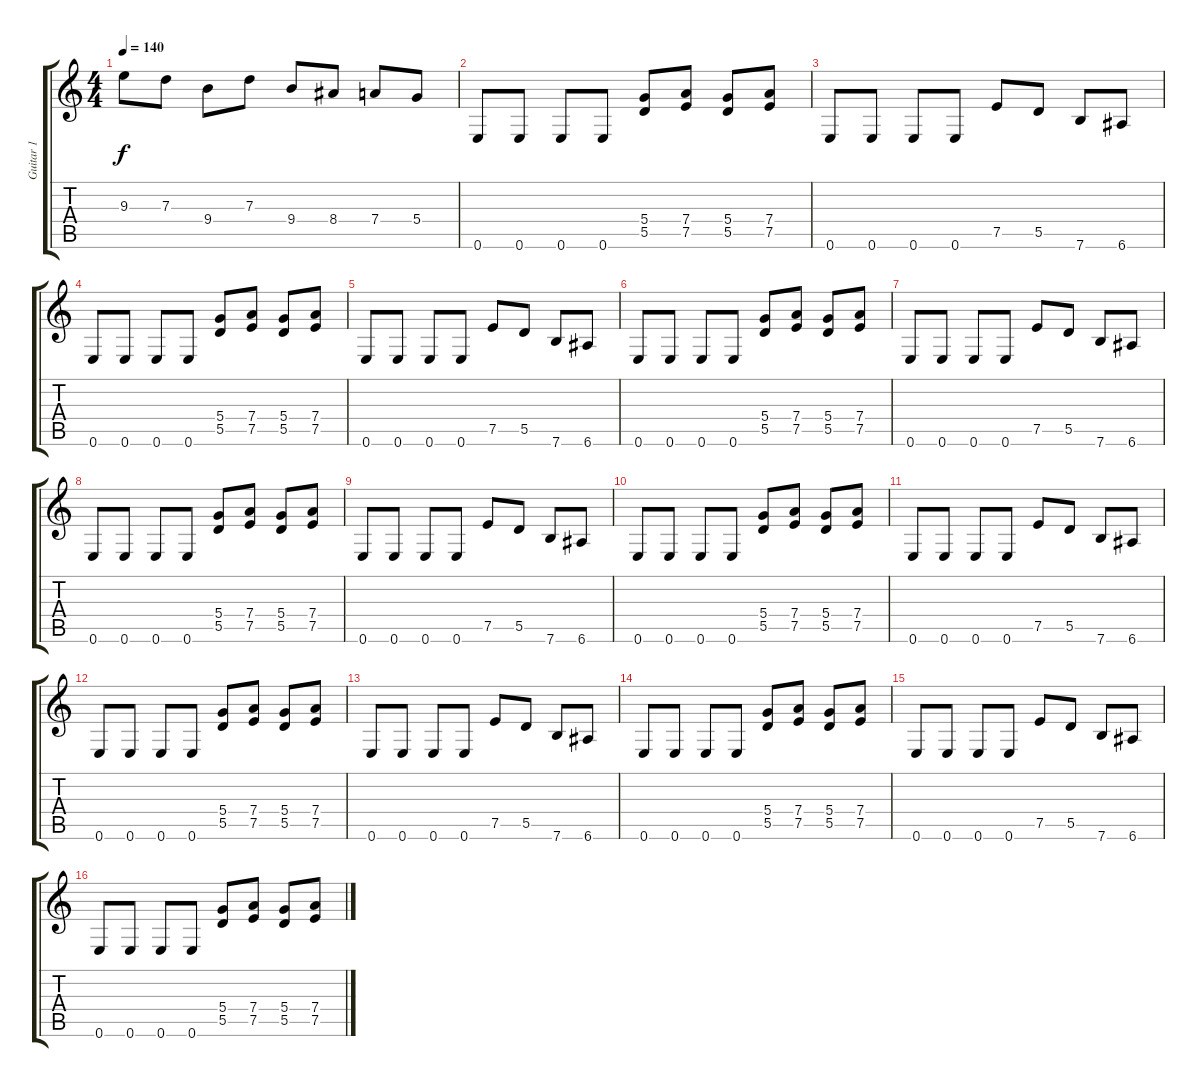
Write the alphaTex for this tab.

\track ("Guitar 1" "Guitar 1") {mute instrument overdrivenguitar}
\staff {score tabs}
\tuning (E4 B3 G3 D3 A2 E2) {hide}
\ts (4 4)
\tempo 140
\clef g2
\ks c
9.3.8{dy f} 7.3.8 9.4.8 7.3.8 9.4.8 8.4.8 7.4.8 5.4.8 |
0.6.8 0.6.8 0.6.8 0.6.8 (5.4 5.5).8 (7.4 7.5).8 (5.4 5.5).8 (7.4 7.5).8 |
0.6.8 0.6.8 0.6.8 0.6.8 7.5.8 5.5.8 7.6.8 6.6.8 |
0.6.8 0.6.8 0.6.8 0.6.8 (5.4 5.5).8 (7.4 7.5).8 (5.4 5.5).8 (7.4 7.5).8 |
0.6.8 0.6.8 0.6.8 0.6.8 7.5.8 5.5.8 7.6.8 6.6.8 |
0.6.8 0.6.8 0.6.8 0.6.8 (5.4 5.5).8 (7.4 7.5).8 (5.4 5.5).8 (7.4 7.5).8 |
0.6.8 0.6.8 0.6.8 0.6.8 7.5.8 5.5.8 7.6.8 6.6.8 |
0.6.8 0.6.8 0.6.8 0.6.8 (5.4 5.5).8 (7.4 7.5).8 (5.4 5.5).8 (7.4 7.5).8 |
0.6.8 0.6.8 0.6.8 0.6.8 7.5.8 5.5.8 7.6.8 6.6.8 |
0.6.8 0.6.8 0.6.8 0.6.8 (5.4 5.5).8 (7.4 7.5).8 (5.4 5.5).8 (7.4 7.5).8 |
0.6.8 0.6.8 0.6.8 0.6.8 7.5.8 5.5.8 7.6.8 6.6.8 |
0.6.8 0.6.8 0.6.8 0.6.8 (5.4 5.5).8 (7.4 7.5).8 (5.4 5.5).8 (7.4 7.5).8 |
0.6.8 0.6.8 0.6.8 0.6.8 7.5.8 5.5.8 7.6.8 6.6.8 |
0.6.8 0.6.8 0.6.8 0.6.8 (5.4 5.5).8 (7.4 7.5).8 (5.4 5.5).8 (7.4 7.5).8 |
0.6.8 0.6.8 0.6.8 0.6.8 7.5.8 5.5.8 7.6.8 6.6.8 |
0.6.8 0.6.8 0.6.8 0.6.8 (5.4 5.5).8 (7.4 7.5).8 (5.4 5.5).8 (7.4 7.5).8
